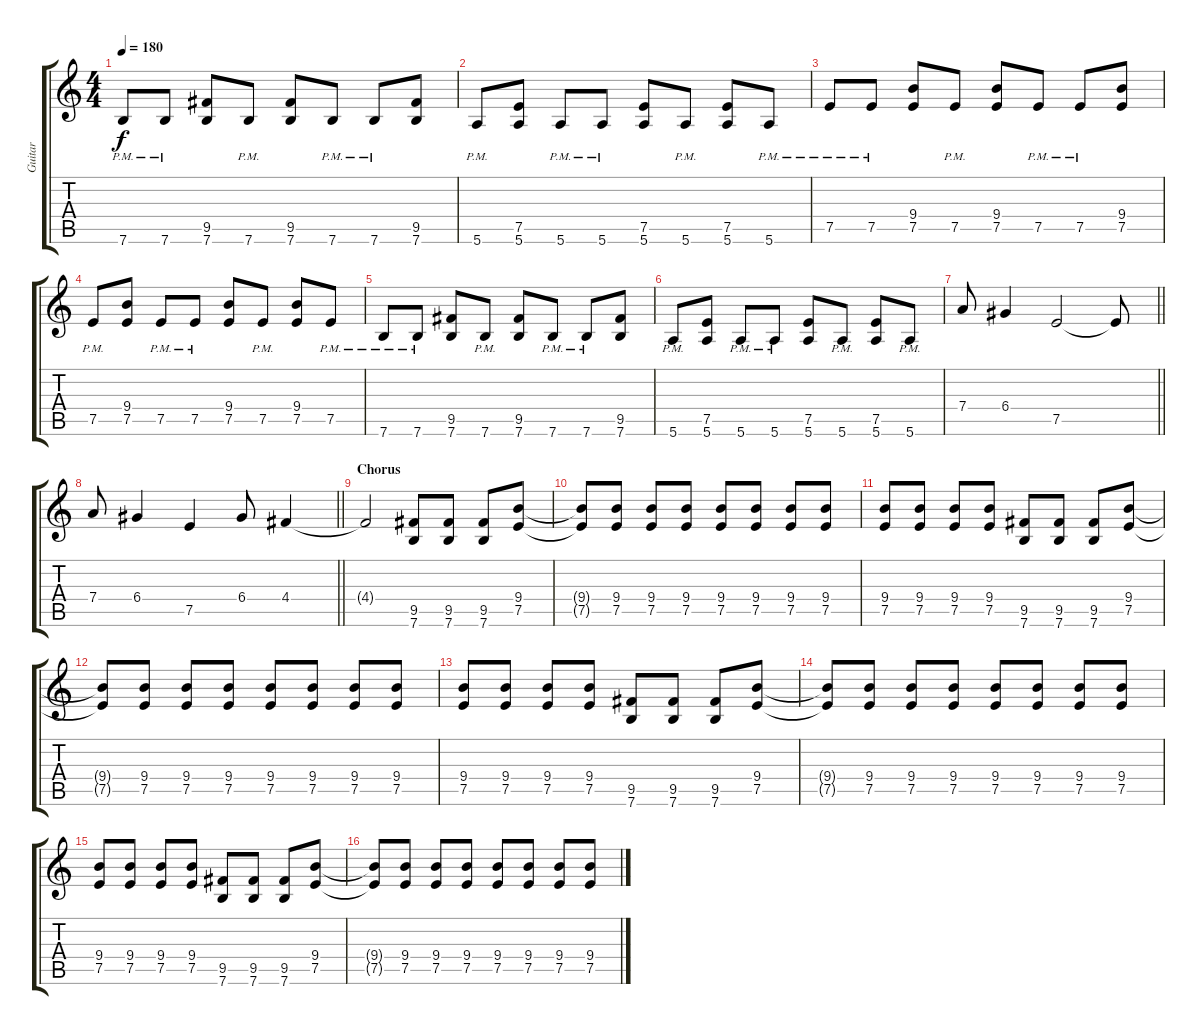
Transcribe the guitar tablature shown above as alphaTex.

\track ("Guitar" "Guitar") {instrument overdrivenguitar}
\staff {score tabs}
\tuning (E4 B3 G3 D3 A2 E2) {hide}
\ts (4 4)
\tempo 180
\clef g2
\ks c
7.6{pm}.8{dy f} 7.6{pm}.8 (9.5 7.6).8 7.6{pm}.8 (9.5 7.6).8 7.6{pm}.8 7.6{pm}.8 (9.5 7.6).8 |
5.6{pm}.8 (7.5 5.6).8 5.6{pm}.8 5.6{pm}.8 (7.5 5.6).8 5.6{pm}.8 (7.5 5.6).8 5.6{pm}.8 |
7.5{pm}.8 7.5{pm}.8 (9.4 7.5).8 7.5{pm}.8 (9.4 7.5).8 7.5{pm}.8 7.5{pm}.8 (9.4 7.5).8 |
7.5{pm}.8 (9.4 7.5).8 7.5{pm}.8 7.5{pm}.8 (9.4 7.5).8 7.5{pm}.8 (9.4 7.5).8 7.5{pm}.8 |
7.6{pm}.8 7.6{pm}.8 (9.5 7.6).8 7.6{pm}.8 (9.5 7.6).8 7.6{pm}.8 7.6{pm}.8 (9.5 7.6).8 |
5.6{pm}.8 (7.5 5.6).8 5.6{pm}.8 5.6{pm}.8 (7.5 5.6).8 5.6{pm}.8 (7.5 5.6).8 5.6{pm}.8 |
\barLineRight lightlight
7.4.8 6.4.4 7.5.2 7.5{t}.8 |
\barLineRight lightlight
7.4.8 6.4.4 7.5.4 6.4.8 4.4.4 |
\section ("" "Chorus")
4.4{t}.2 (9.5 7.6).8 (9.5 7.6).8 (9.5 7.6).8 (9.4 7.5).8 |
(9.4{t} 7.5{t}).8 (9.4 7.5).8 (9.4 7.5).8 (9.4 7.5).8 (9.4 7.5).8 (9.4 7.5).8 (9.4 7.5).8 (9.4 7.5).8 |
(9.4 7.5).8 (9.4 7.5).8 (9.4 7.5).8 (9.4 7.5).8 (9.5 7.6).8 (9.5 7.6).8 (9.5 7.6).8 (9.4 7.5).8 |
(9.4{t} 7.5{t}).8 (9.4 7.5).8 (9.4 7.5).8 (9.4 7.5).8 (9.4 7.5).8 (9.4 7.5).8 (9.4 7.5).8 (9.4 7.5).8 |
(9.4 7.5).8 (9.4 7.5).8 (9.4 7.5).8 (9.4 7.5).8 (9.5 7.6).8 (9.5 7.6).8 (9.5 7.6).8 (9.4 7.5).8 |
(9.4{t} 7.5{t}).8 (9.4 7.5).8 (9.4 7.5).8 (9.4 7.5).8 (9.4 7.5).8 (9.4 7.5).8 (9.4 7.5).8 (9.4 7.5).8 |
(9.4 7.5).8 (9.4 7.5).8 (9.4 7.5).8 (9.4 7.5).8 (9.5 7.6).8 (9.5 7.6).8 (9.5 7.6).8 (9.4 7.5).8 |
(9.4{t} 7.5{t}).8 (9.4 7.5).8 (9.4 7.5).8 (9.4 7.5).8 (9.4 7.5).8 (9.4 7.5).8 (9.4 7.5).8 (9.4 7.5).8
